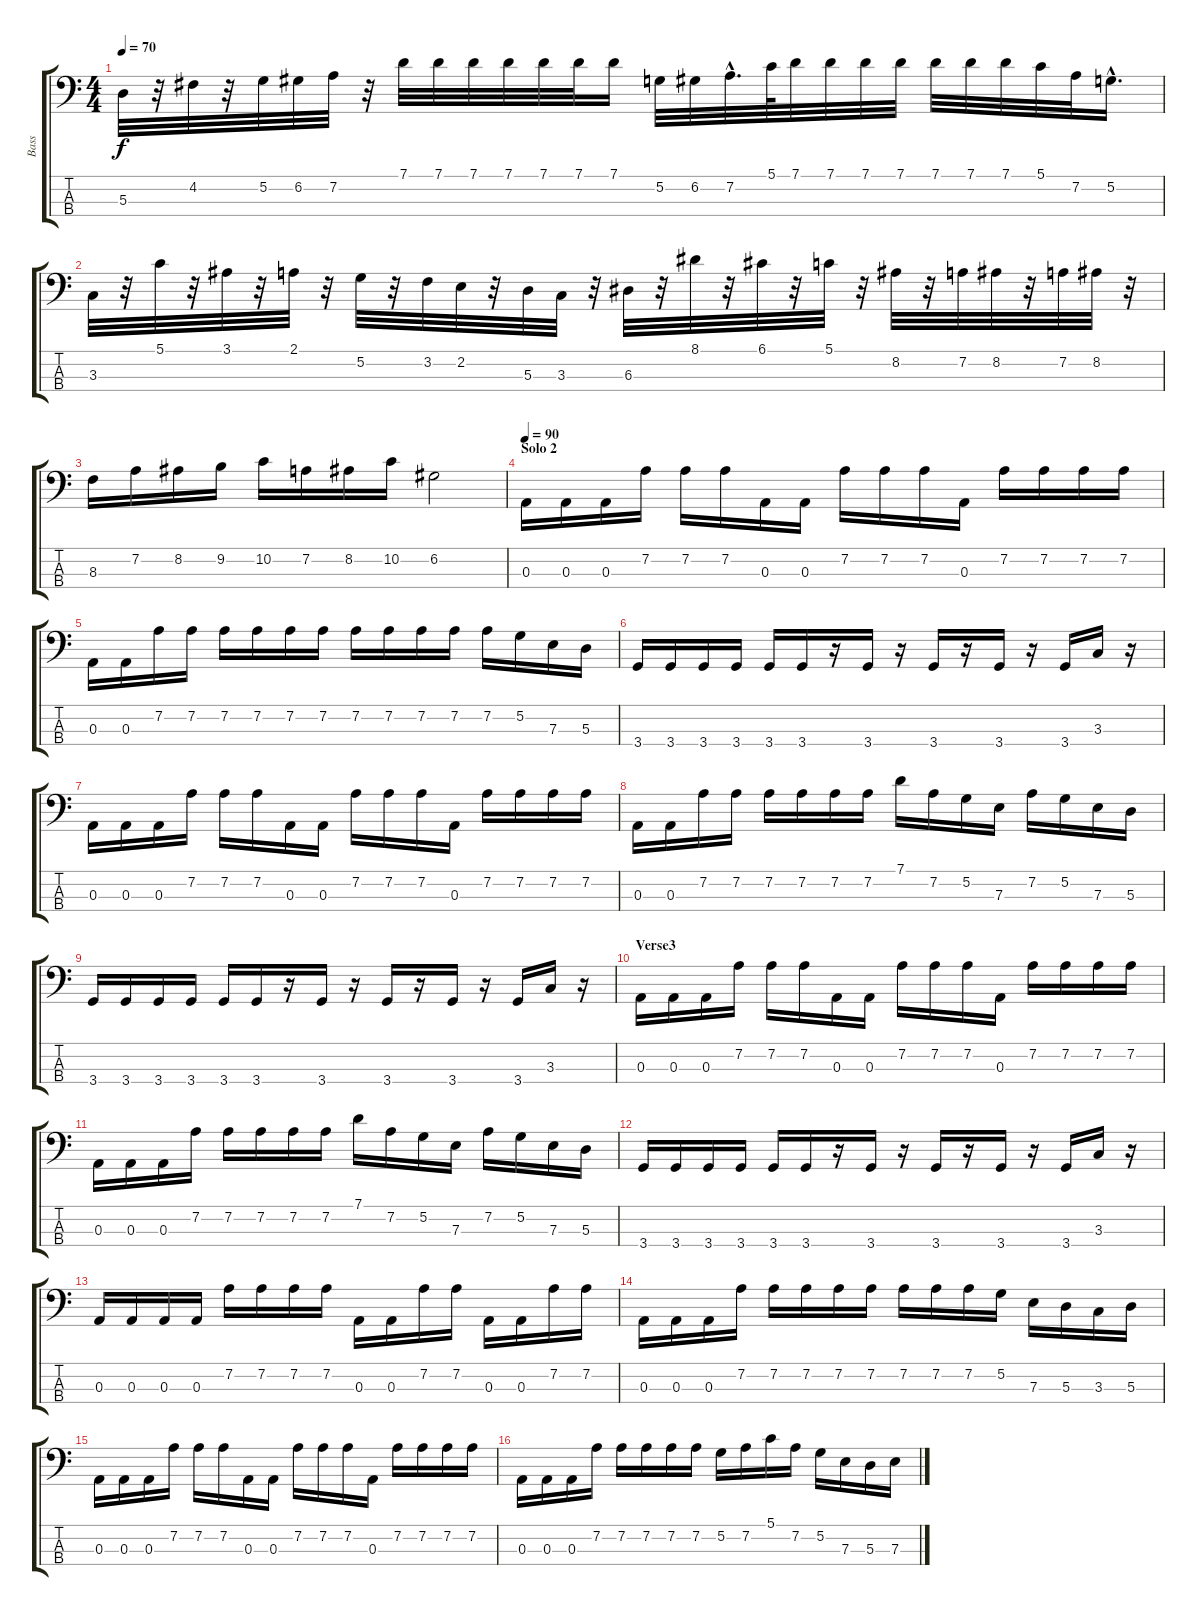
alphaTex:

\track ("Bass" "Bass") {instrument electricbasspick}
\staff {score tabs}
\tuning (G2 D2 A1 E1) {hide}
\ts (4 4)
\tempo 70
\clef f4
\ks c
5.3.32{dy f} r.32 4.2.32 r.32 5.2.32 6.2.32 7.2.32 r.32 7.1.32 7.1.32 7.1.32 7.1.32 7.1.32 7.1.32 7.1.16 5.2.32 6.2.32 7.2{hac}.32{d} 5.1.64 7.1.32 7.1.32 7.1.32 7.1.32 7.1.32 7.1.32 7.1.32 5.1.32 7.2.32 5.2{hac}.16{d} |
3.3.32 r.32 5.1.32 r.32 3.1.32 r.32 2.1.32 r.32 5.2.32 r.32 3.2.32 2.2.32 r.32 5.3.32 3.3.32 r.32 6.3.32 r.32 8.1.32 r.32 6.1.32 r.32 5.1.32 r.32 8.2.32 r.32 7.2.32 8.2.32 r.32 7.2.32 8.2.32 r.32 |
8.3.16 7.2.16 8.2.16 9.2.16 10.2.16 7.2.16 8.2.16 10.2.16 6.2.2 |
\section ("" "Solo 2")
\tempo 90
0.3.16 0.3.16 0.3.16 7.2.16 7.2.16 7.2.16 0.3.16 0.3.16 7.2.16 7.2.16 7.2.16 0.3.16 7.2.16 7.2.16 7.2.16 7.2.16 |
0.3.16 0.3.16 7.2.16 7.2.16 7.2.16 7.2.16 7.2.16 7.2.16 7.2.16 7.2.16 7.2.16 7.2.16 7.2.16 5.2.16 7.3.16 5.3.16 |
3.4.16 3.4.16 3.4.16 3.4.16 3.4.16 3.4.16 r.16 3.4.16 r.16 3.4.16 r.16 3.4.16 r.16 3.4.16 3.3.16 r.16 |
0.3.16 0.3.16 0.3.16 7.2.16 7.2.16 7.2.16 0.3.16 0.3.16 7.2.16 7.2.16 7.2.16 0.3.16 7.2.16 7.2.16 7.2.16 7.2.16 |
0.3.16 0.3.16 7.2.16 7.2.16 7.2.16 7.2.16 7.2.16 7.2.16 7.1.16 7.2.16 5.2.16 7.3.16 7.2.16 5.2.16 7.3.16 5.3.16 |
3.4.16 3.4.16 3.4.16 3.4.16 3.4.16 3.4.16 r.16 3.4.16 r.16 3.4.16 r.16 3.4.16 r.16 3.4.16 3.3.16 r.16 |
\section ("" "Verse3")
0.3.16 0.3.16 0.3.16 7.2.16 7.2.16 7.2.16 0.3.16 0.3.16 7.2.16 7.2.16 7.2.16 0.3.16 7.2.16 7.2.16 7.2.16 7.2.16 |
0.3.16 0.3.16 0.3.16 7.2.16 7.2.16 7.2.16 7.2.16 7.2.16 7.1.16 7.2.16 5.2.16 7.3.16 7.2.16 5.2.16 7.3.16 5.3.16 |
3.4.16 3.4.16 3.4.16 3.4.16 3.4.16 3.4.16 r.16 3.4.16 r.16 3.4.16 r.16 3.4.16 r.16 3.4.16 3.3.16 r.16 |
0.3.16 0.3.16 0.3.16 0.3.16 7.2.16 7.2.16 7.2.16 7.2.16 0.3.16 0.3.16 7.2.16 7.2.16 0.3.16 0.3.16 7.2.16 7.2.16 |
0.3.16 0.3.16 0.3.16 7.2.16 7.2.16 7.2.16 7.2.16 7.2.16 7.2.16 7.2.16 7.2.16 5.2.16 7.3.16 5.3.16 3.3.16 5.3.16 |
0.3.16 0.3.16 0.3.16 7.2.16 7.2.16 7.2.16 0.3.16 0.3.16 7.2.16 7.2.16 7.2.16 0.3.16 7.2.16 7.2.16 7.2.16 7.2.16 |
0.3.16 0.3.16 0.3.16 7.2.16 7.2.16 7.2.16 7.2.16 7.2.16 5.2.16 7.2.16 5.1.16 7.2.16 5.2.16 7.3.16 5.3.16 7.3.16
